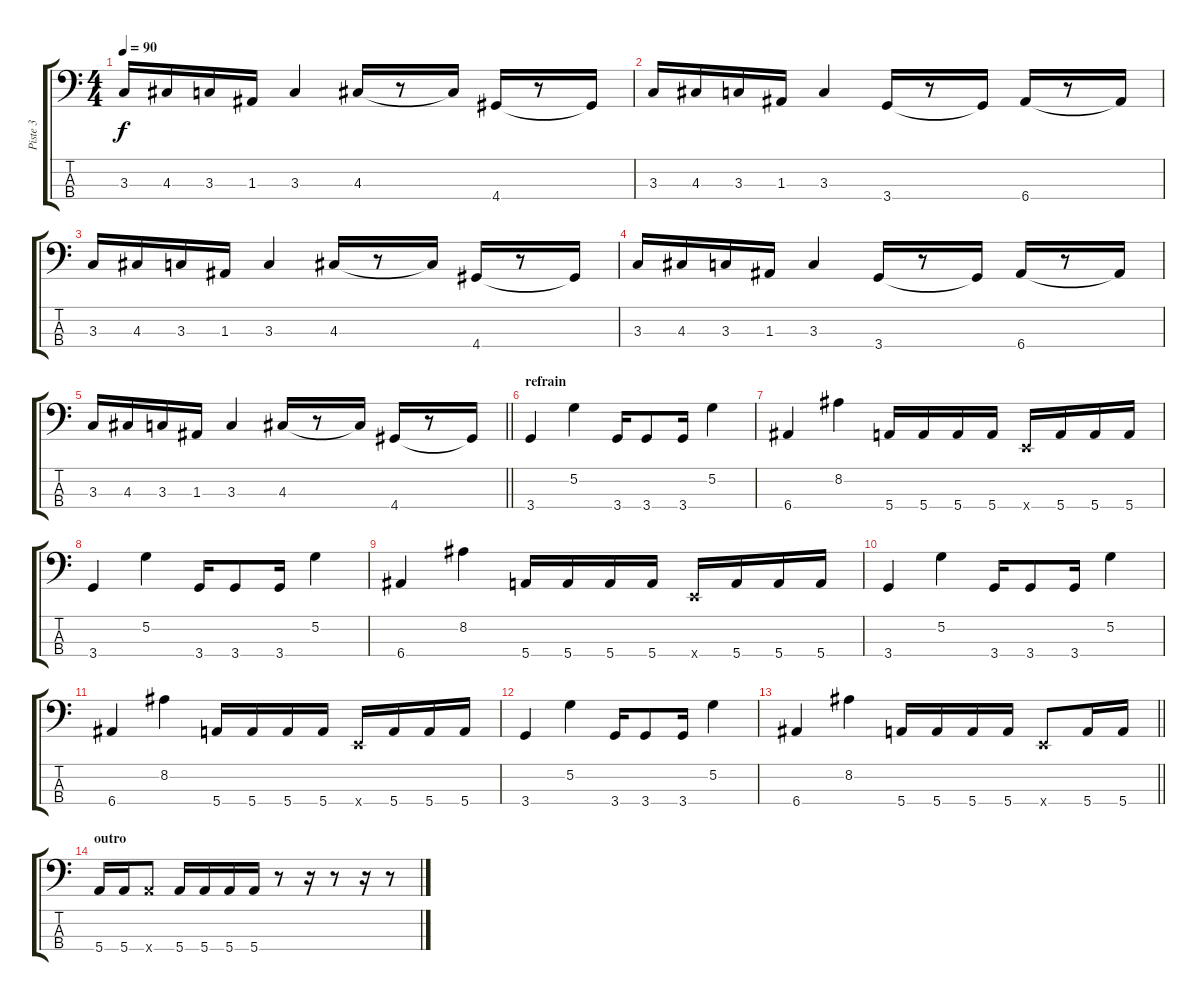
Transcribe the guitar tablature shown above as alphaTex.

\track ("Piste 3" "Piste 3") {instrument electricbassfinger}
\staff {score tabs}
\tuning (G2 D2 A1 E1) {hide}
\ts (4 4)
\tempo 90
\clef f4
\ks c
3.3.16{dy f} 4.3.16 3.3.16 1.3.16 3.3.4 4.3.16 r.8 4.3{t}.16 4.4.16 r.8 4.4{t}.16 |
3.3.16 4.3.16 3.3.16 1.3.16 3.3.4 3.4.16 r.8 3.4{t}.16 6.4.16 r.8 6.4{t}.16 |
3.3.16 4.3.16 3.3.16 1.3.16 3.3.4 4.3.16 r.8 4.3{t}.16 4.4.16 r.8 4.4{t}.16 |
3.3.16 4.3.16 3.3.16 1.3.16 3.3.4 3.4.16 r.8 3.4{t}.16 6.4.16 r.8 6.4{t}.16 |
\barLineRight lightlight
3.3.16 4.3.16 3.3.16 1.3.16 3.3.4 4.3.16 r.8 4.3{t}.16 4.4.16 r.8 4.4{t}.16 |
\section ("" "refrain")
3.4.4 5.2.4 3.4.16 3.4.8 3.4.16 5.2.4 |
6.4.4 8.2.4 5.4.16 5.4.16 5.4.16 5.4.16 0.4{x}.16 5.4.16 5.4.16 5.4.16 |
3.4.4 5.2.4 3.4.16 3.4.8 3.4.16 5.2.4 |
6.4.4 8.2.4 5.4.16 5.4.16 5.4.16 5.4.16 0.4{x}.16 5.4.16 5.4.16 5.4.16 |
3.4.4 5.2.4 3.4.16 3.4.8 3.4.16 5.2.4 |
6.4.4 8.2.4 5.4.16 5.4.16 5.4.16 5.4.16 0.4{x}.16 5.4.16 5.4.16 5.4.16 |
3.4.4 5.2.4 3.4.16 3.4.8 3.4.16 5.2.4 |
\barLineRight lightlight
6.4.4 8.2.4 5.4.16 5.4.16 5.4.16 5.4.16 0.4{x}.8 5.4.16 5.4.16 |
\section ("" "outro")
5.4.16 5.4.16 5.4{x}.8 5.4.16 5.4.16 5.4.16 5.4.16 r.8 r.16 r.8 r.16 r.8
